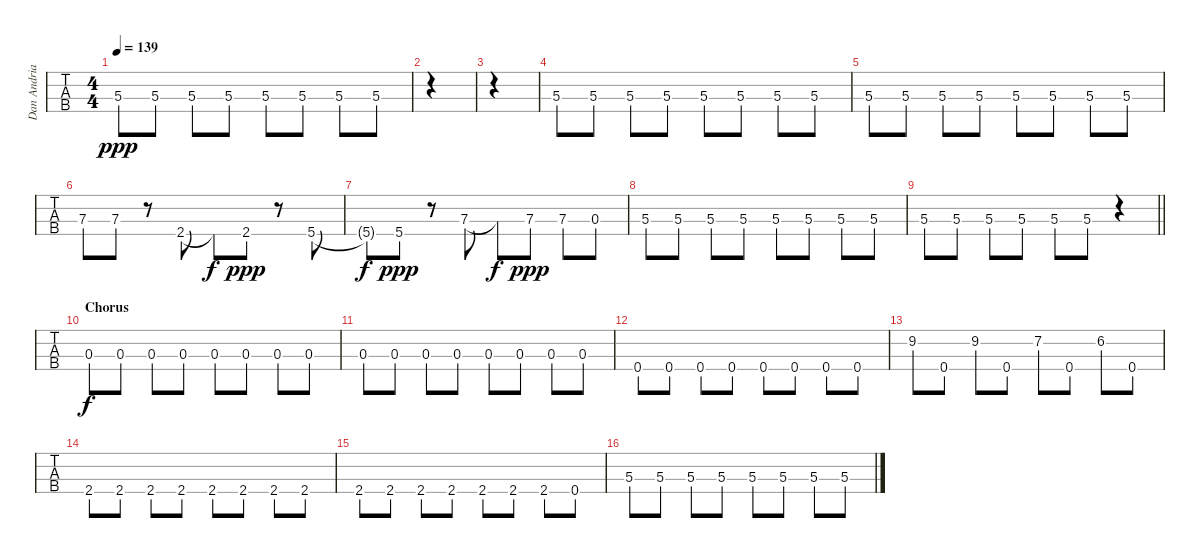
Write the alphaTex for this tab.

\track ("Dan Andriano - Bass" "Dan Andria") {instrument electricbassfinger}
\staff {tabs}
\tuning (G2 D2 A1 E1) {hide}
\ts (4 4)
\tempo 139
\clef f4
\ks a
5.3.8{dy ppp} 5.3.8 5.3.8 5.3.8 5.3.8 5.3.8 5.3.8 5.3.8 |
|
|
5.3.8 5.3.8 5.3.8 5.3.8 5.3.8 5.3.8 5.3.8 5.3.8 |
5.3.8 5.3.8 5.3.8 5.3.8 5.3.8 5.3.8 5.3.8 5.3.8 |
7.3.8 7.3.8 r.8 2.4.8 2.4{t}.8{dy f} 2.4.8{dy ppp} r.8 5.4.8 |
5.4{t}.8{dy f} 5.4.8{dy ppp} r.8 7.3.8 7.3{t}.8{dy f} 7.3.8{dy ppp} 7.3.8 0.3.8 |
5.3.8 5.3.8 5.3.8 5.3.8 5.3.8 5.3.8 5.3.8 5.3.8 |
\barLineRight lightlight
5.3.8 5.3.8 5.3.8 5.3.8 5.3.8 5.3.8 r.4 |
\section ("" "Chorus")
0.3.8{dy f} 0.3.8 0.3.8 0.3.8 0.3.8 0.3.8 0.3.8 0.3.8 |
0.3.8 0.3.8 0.3.8 0.3.8 0.3.8 0.3.8 0.3.8 0.3.8 |
0.4.8 0.4.8 0.4.8 0.4.8 0.4.8 0.4.8 0.4.8 0.4.8 |
9.2.8 0.4.8 9.2.8 0.4.8 7.2.8 0.4.8 6.2.8 0.4.8 |
2.4.8 2.4.8 2.4.8 2.4.8 2.4.8 2.4.8 2.4.8 2.4.8 |
2.4.8 2.4.8 2.4.8 2.4.8 2.4.8 2.4.8 2.4.8 0.4.8 |
5.3.8 5.3.8 5.3.8 5.3.8 5.3.8 5.3.8 5.3.8 5.3.8
